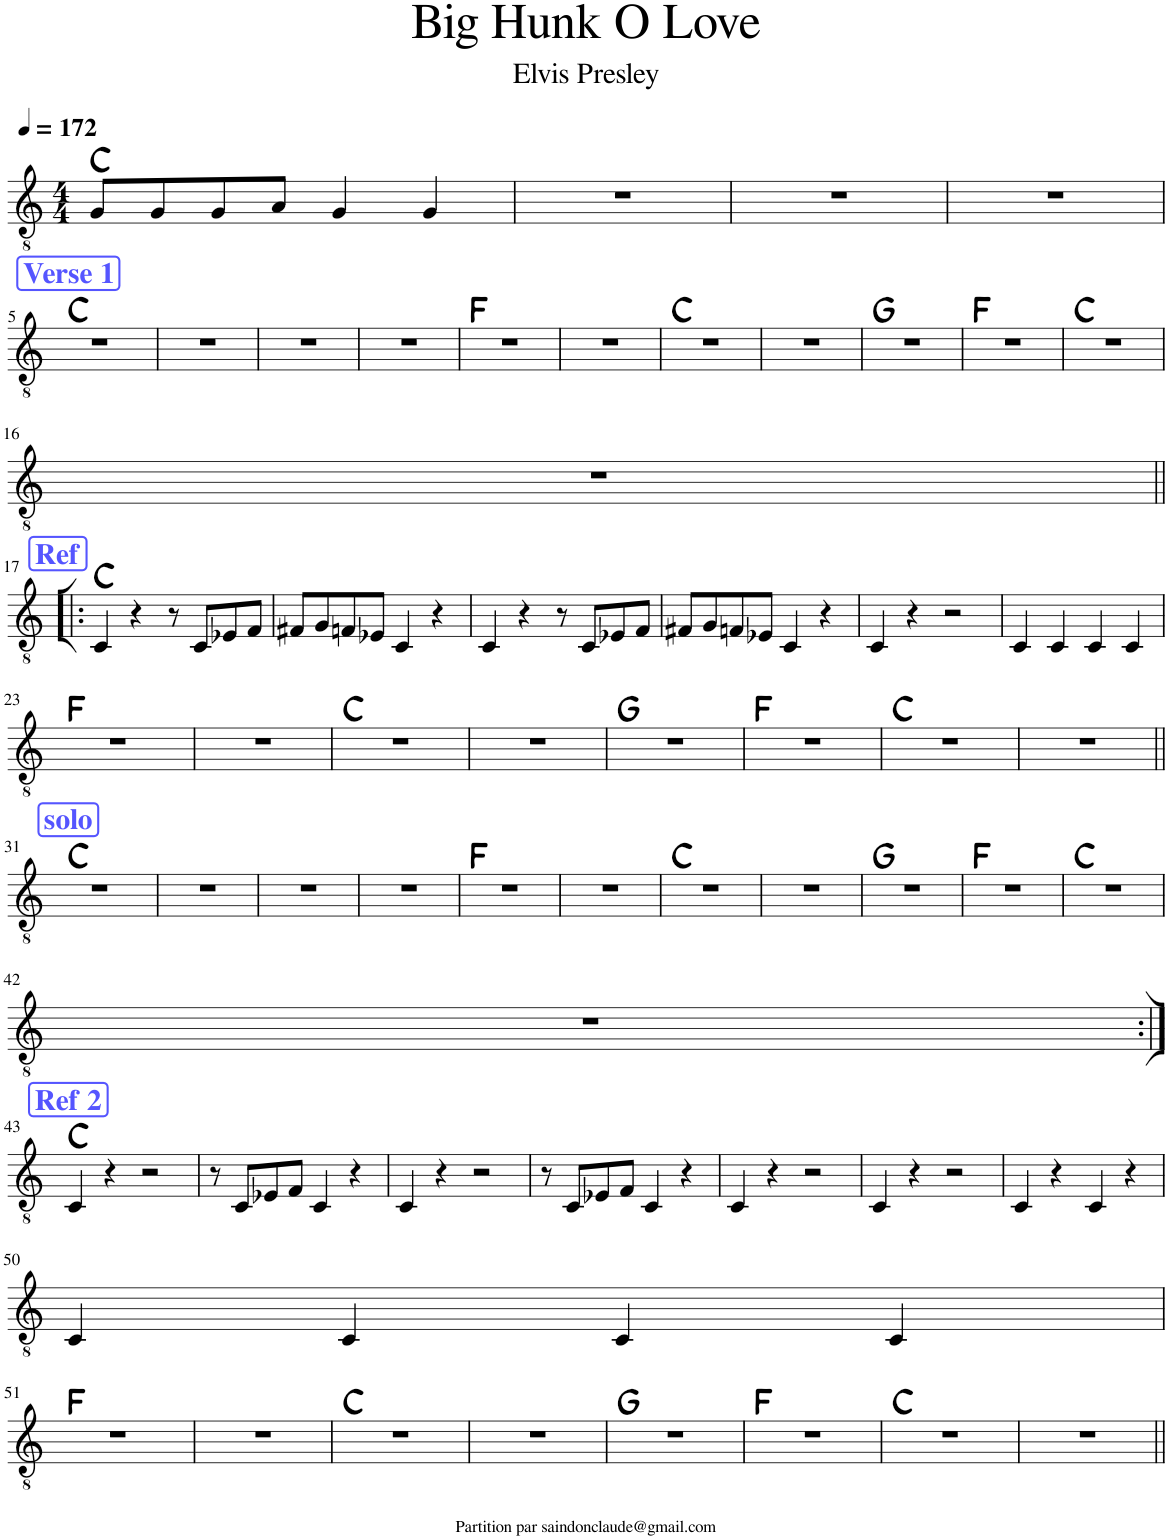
**kern	**harte
*part1	*part1
*staff1	*
*I"Classical Guitar	*
*I'Guit.	*
*clefGv2	*
*k[]	*
*M4/4	*
*MM172	*
=1	=1
8G/L	C:maj
8G/	.
8G/	.
8A/J	.
4G/	.
4G/	.
=2	=2
1r	.
=3	=3
1r	.
=4	=4
1r	.
!!LO:LB:g=z
!!LO:REH:place=s1:a:B:cj:color=#5555FF:fs=14:t=Verse 1
=5	=5
1r	C:maj
=6	=6
1r	.
=7	=7
1r	.
=8	=8
1r	.
=9	=9
1r	F:maj
=10	=10
1r	.
=11	=11
1r	C:maj
=12	=12
1r	.
=13	=13
1r	G:maj
=14	=14
1r	F:maj
=15	=15
1r	C:maj
!!LO:LB:g=z
=16	=16
1r	.
!!LO:LB:g=z
!!LO:REH:place=s1:a:B:cj:color=#5555FF:fs=14:t=Ref
=17!|:	=17!|:
4C/	C:maj
4r	.
8r	.
8C/L	.
8E-X/	.
8F/J	.
=18	=18
8F#X/L	.
8G/	.
8Fn/	.
8E-X/J	.
4C/	.
4r	.
=19	=19
4C/	.
4r	.
8r	.
8C/L	.
8E-X/	.
8F/J	.
=20	=20
8F#X/L	.
8G/	.
8Fn/	.
8E-X/J	.
4C/	.
4r	.
=21	=21
4C/	.
4r	.
2r	.
=22	=22
4C/	.
4C/	.
4C/	.
4C/	.
!!LO:LB:g=z
=23	=23
1r	F:maj
=24	=24
1r	.
=25	=25
1r	C:maj
=26	=26
1r	.
=27	=27
1r	G:maj
=28	=28
1r	F:maj
=29	=29
1r	C:maj
=30	=30
1r	.
!!LO:LB:g=z
!!LO:REH:place=s1:a:B:cj:color=#5555FF:fs=14:t=solo
=31||	=31||
1r	C:maj
=32	=32
1r	.
=33	=33
1r	.
=34	=34
1r	.
=35	=35
1r	F:maj
=36	=36
1r	.
=37	=37
1r	C:maj
=38	=38
1r	.
=39	=39
1r	G:maj
=40	=40
1r	F:maj
=41	=41
1r	C:maj
!!LO:LB:g=z
=42	=42
1r	.
!!LO:LB:g=z
!!LO:REH:place=s1:a:B:cj:color=#5555FF:fs=14:t=Ref 2
=43:|!	=43:|!
4C/	C:maj
4r	.
2r	.
=44	=44
8r	.
8C/L	.
8E-X/	.
8F/J	.
4C/	.
4r	.
=45	=45
4C/	.
4r	.
2r	.
=46	=46
8r	.
8C/L	.
8E-X/	.
8F/J	.
4C/	.
4r	.
=47	=47
4C/	.
4r	.
2r	.
=48	=48
4C/	.
4r	.
2r	.
=49	=49
4C/	.
4r	.
4C/	.
4r	.
!!LO:LB:g=z
=50	=50
4C/	.
4C/	.
4C/	.
4C/	.
!!LO:LB:g=z
=51	=51
1r	F:maj
=52	=52
1r	.
=53	=53
1r	C:maj
=54	=54
1r	.
=55	=55
1r	G:maj
=56	=56
1r	F:maj
=57	=57
1r	C:maj
=58	=58
1r	.
=||	=||
*-	*-
